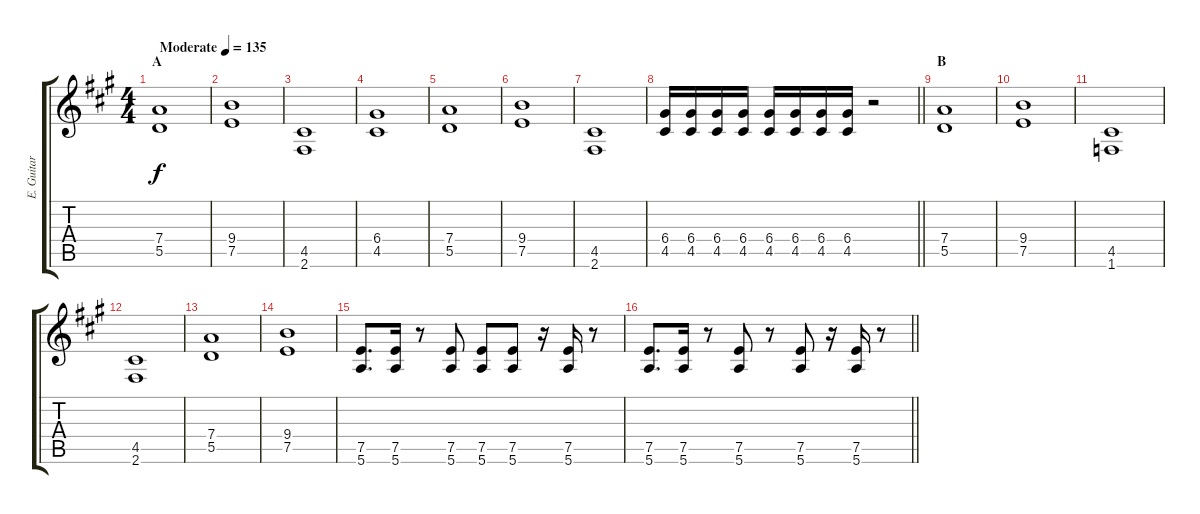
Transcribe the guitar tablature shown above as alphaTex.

\track ("E. Guitar II" "E. Guitar ") {instrument overdrivenguitar}
\staff {score tabs}
\tuning (E4 B3 G3 D3 A2 E2) {hide}
\ts (4 4)
\section ("" "A")
\tempo (135 "Moderate")
\clef g2
\ks a
(7.4 5.5).1{dy f instrument overdrivenguitar} |
(9.4 7.5).1 |
(4.5 2.6).1 |
(6.4 4.5).1 |
(7.4 5.5).1 |
(9.4 7.5).1 |
(4.5 2.6).1 |
\barLineRight lightlight
(6.4 4.5).16 (6.4 4.5).16 (6.4 4.5).16 (6.4 4.5).16 (6.4 4.5).16 (6.4 4.5).16 (6.4 4.5).16 (6.4 4.5).16 r.2 |
\section ("" "B")
(7.4 5.5).1 |
(9.4 7.5).1 |
(4.5 1.6).1 |
(4.5 2.6).1 |
(7.4 5.5).1 |
(9.4 7.5).1 |
(7.5 5.6).8{d} (7.5 5.6).16 r.8 (7.5 5.6).8 (7.5 5.6).8 (7.5 5.6).8 r.16 (7.5 5.6).16 r.8 |
\barLineRight lightlight
(7.5 5.6).8{d} (7.5 5.6).16 r.8 (7.5 5.6).8 r.8 (7.5 5.6).8 r.16 (7.5 5.6).16 r.8
